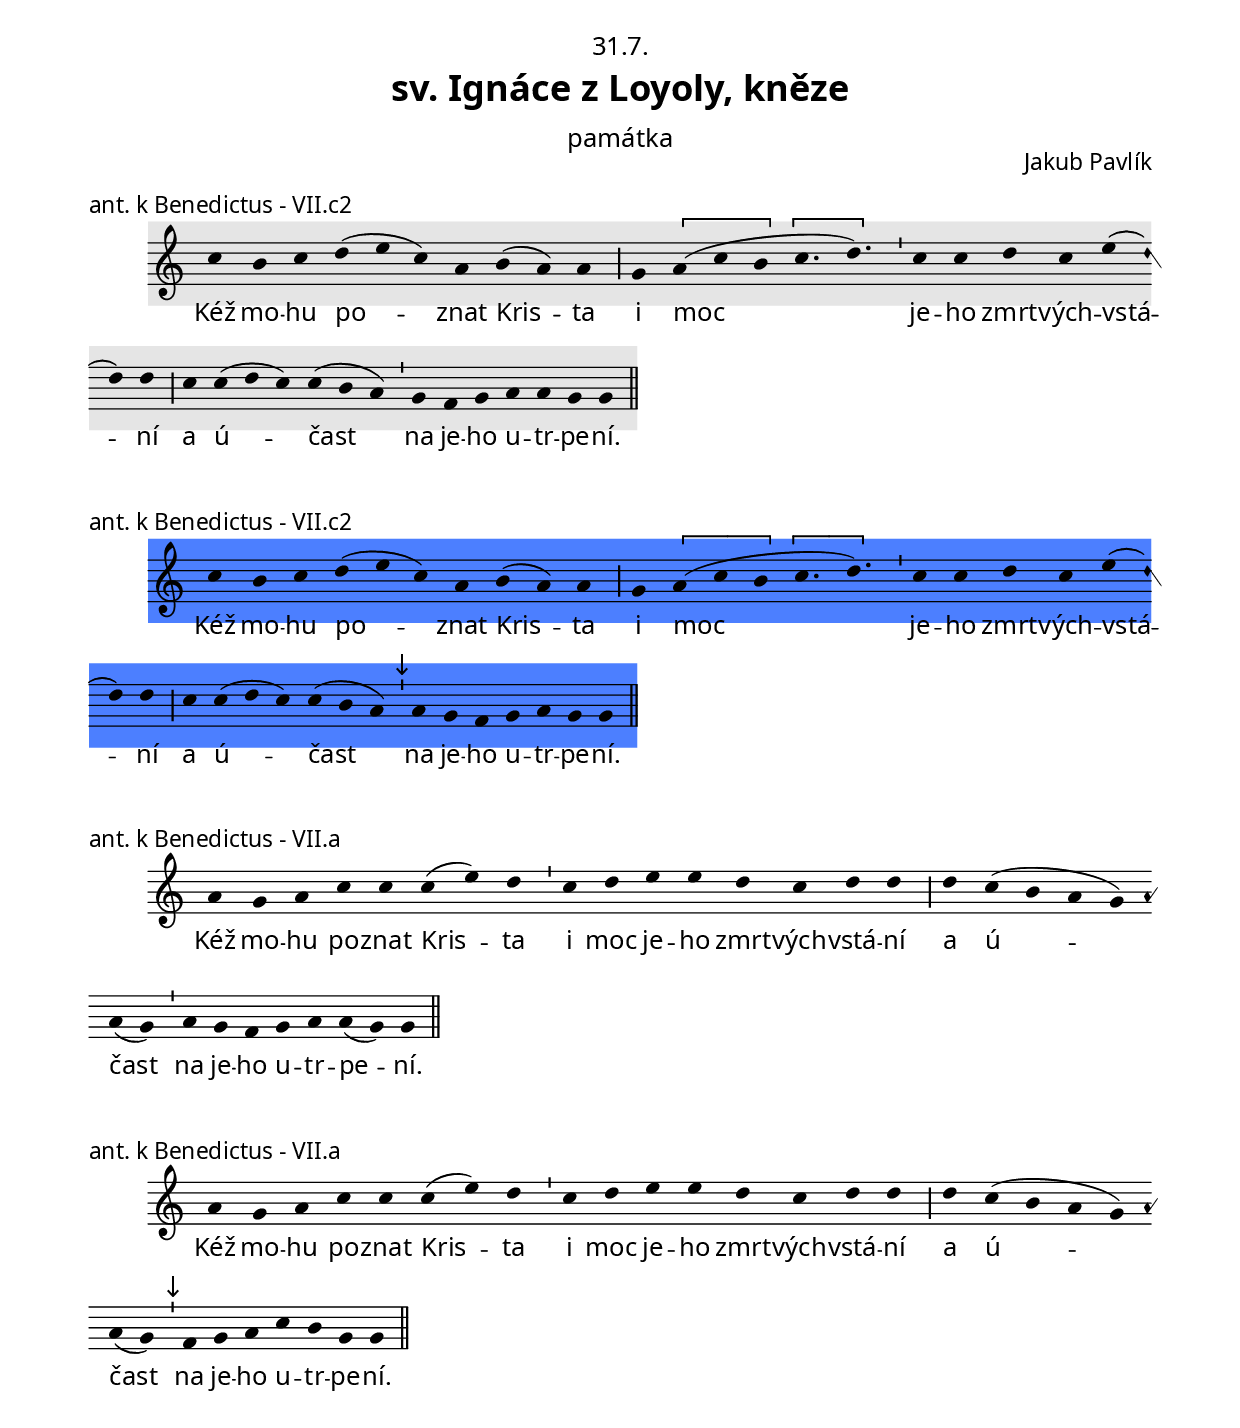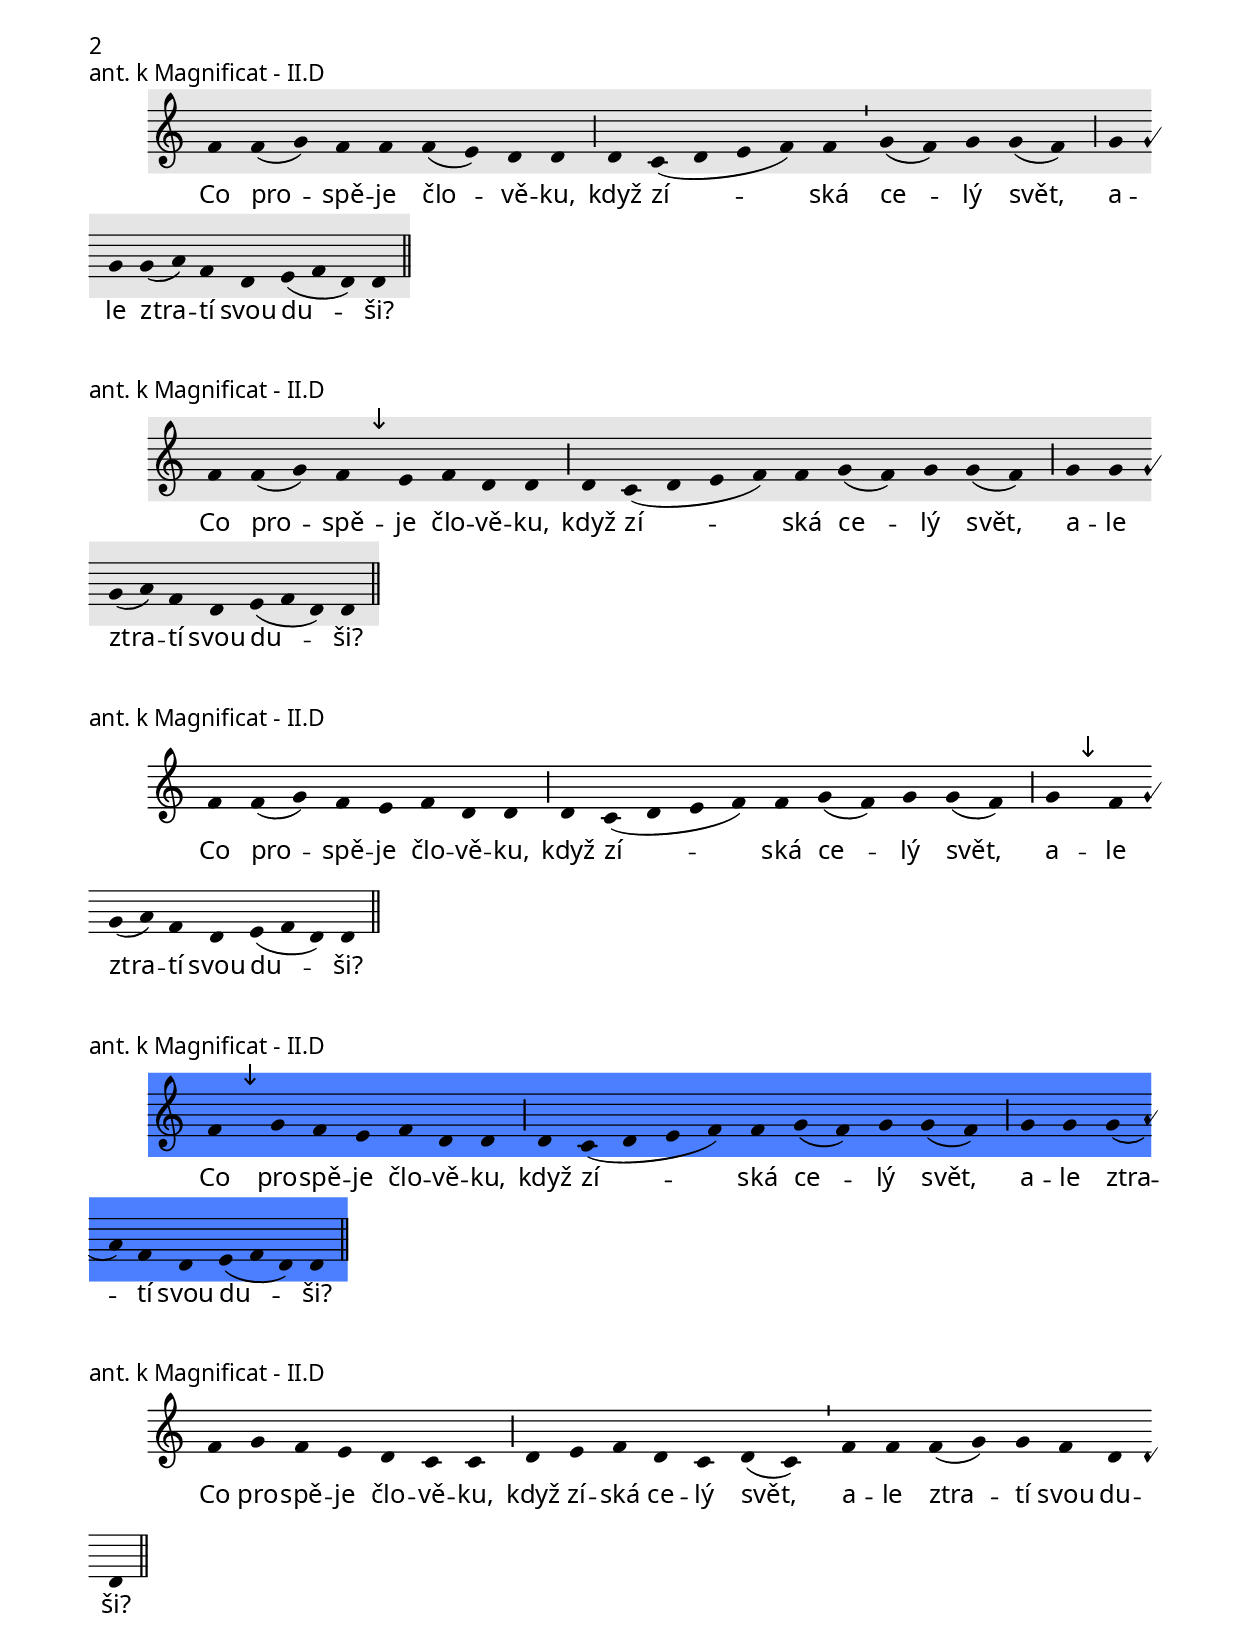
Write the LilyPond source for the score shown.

\version "2.17.17"

\include "../spolecne.ly"

\header {
  title = \markup\titleSvatek
            "sv. Ignáce z Loyoly, kněze"
            "památka"
            31.7.
  composer = "Jakub Pavlík"
}

\score {
  \relative c'' {
    \zvyraznovacSedy
    \choralniRezim
    c4 b c d( e c) a b( a) a \barMaior
    g \[ a( c b \] \[ c4. d) \] \barMin c4 c d c e( d) d \barMaior
    c c( d c) c( b a) \barMin g f g a a g g \barFinalis
  }
  \addlyrics {
    Kéž mo -- hu po -- znat Kris -- ta
    i moc je -- ho zmrt -- vých -- vstá -- ní
    a ú -- čast na je -- ho u -- tr -- pe -- ní.
  }
  \header {
    quid = "ant. k Benedictus"
    modus = "VII"
    differentia = "c2"
    psalmus = ""
    placet = "krok na _na_ je nějak nepřirozený"
    id = "aben"
    piece = \markup {\sestavTitulekBezZalmu}
  }
}

\score {
  \relative c'' {
    \zvyraznovacModry
    \choralniRezim
    c4 b c d( e c) a b( a) a \barMaior
    g \[ a( c b \] \[ c4. d) \] \barMin c4 c d c e( d) d \barMaior
    c c( d c) c( b a) \barMin \mark\sipka a g f g a g g \barFinalis
  }
  \addlyrics {
    Kéž mo -- hu po -- znat Kris -- ta
    i moc je -- ho zmrt -- vých -- vstá -- ní
    a ú -- čast na je -- ho u -- tr -- pe -- ní.
  }
  \header {
    quid = "ant. k Benedictus"
    modus = "VII"
    differentia = "c2"
    psalmus = ""
    id = "aben"
    piece = \markup {\sestavTitulekBezZalmu}
  }
}

\score {
  \relative c'' {
    \choralniRezim
    a4 g a c c c( e) d \barMin
    c d e e d c d d \barMaior
    d c( b a g) a( g) \barMin a g f g a a( g) g \barFinalis
  }
  \addlyrics {
    Kéž mo -- hu po -- znat Kris -- ta
    i moc je -- ho zmrt -- vých -- vstá -- ní
    a ú -- čast na je -- ho u -- tr -- pe -- ní.
  }
  \header {
    quid = "ant. k Benedictus"
    modus = "VII"
    differentia = "a"
    psalmus = ""
    id = "aben"
    piece = \markup {\sestavTitulekBezZalmu}
  }
}

\score {
  \relative c'' {
    \choralniRezim
    a4 g a c c c( e) d \barMin
    c d e e d c d d \barMaior
    d c( b a g) a( g) \barMin \mark\sipka f g a c b g g \barFinalis
  }
  \addlyrics {
    Kéž mo -- hu po -- znat Kris -- ta
    i moc je -- ho zmrt -- vých -- vstá -- ní
    a ú -- čast na je -- ho u -- tr -- pe -- ní.
  }
  \header {
    quid = "ant. k Benedictus"
    modus = "VII"
    differentia = "a"
    psalmus = ""
    id = "aben"
    piece = \markup {\sestavTitulekBezZalmu}
  }
}

\pageBreak

\score {
  \relative c' {
    \zvyraznovacSedy
    \choralniRezim
    f4 f( g) f f f( e) d d \barMaior
    d c( d e f) f \barMin g( f) g g( f) \barMaior
    g g g( a) f d e( f d) d \barFinalis
  }
  \addlyrics {
    Co pro -- spě -- je člo -- vě -- ku,
    když zí -- ská ce -- lý svět,
    a -- le ztra -- tí svou du -- ši?
  }
  \header {
    quid = "ant. k Magnificat"
    modus = "II"
    differentia = "D"
    psalmus = ""
    id = "amag"
    piece = \markup {\sestavTitulekBezZalmu}
  }
}

\score {
  \relative c' {
    \zvyraznovacSedy
    \choralniRezim
    f4 f( g) f \mark\sipka e f d d \barMaior
    d c( d e f) f g( f) g g( f) \barMaior
    g g g( a) f d e( f d) d \barFinalis
  }
  \addlyrics {
    Co pro -- spě -- je člo -- vě -- ku,
    když zí -- ská ce -- lý svět,
    a -- le ztra -- tí svou du -- ši?
  }
  \header {
    quid = "ant. k Magnificat"
    modus = "II"
    differentia = "D"
    psalmus = ""
    id = "amag"
    piece = \markup {\sestavTitulekBezZalmu}
  }
}

\score {
  \relative c' {
    \choralniRezim
    f4 f( g) f e f d d \barMaior
    d c( d e f) f g( f) g g( f) \barMaior
    g \mark\sipka f g( a) f d e( f d) d \barFinalis
  }
  \addlyrics {
    Co pro -- spě -- je člo -- vě -- ku,
    když zí -- ská ce -- lý svět,
    a -- le ztra -- tí svou du -- ši?
  }
  \header {
    quid = "ant. k Magnificat"
    modus = "II"
    differentia = "D"
    psalmus = ""
    id = "amag"
    piece = \markup {\sestavTitulekBezZalmu}
  }
}

\score {
  \relative c' {
    \zvyraznovacModry
    \choralniRezim
    f4 \mark\sipka g f e f d d \barMaior
    d c( d e f) f g( f) g g( f) \barMaior
    g g g( a) f d e( f d) d \barFinalis
  }
  \addlyrics {
    Co pro -- spě -- je člo -- vě -- ku,
    když zí -- ská ce -- lý svět,
    a -- le ztra -- tí svou du -- ši?
  }
  \header {
    quid = "ant. k Magnificat"
    modus = "II"
    differentia = "D"
    psalmus = ""
    id = "amag"
    piece = \markup {\sestavTitulekBezZalmu}
  }
}

\score {
  \relative c' {
    \choralniRezim
    f4 g f e d c c \barMaior
    d e f d c d( c) \barMin
    f f f( g) g f d d \barFinalis
  }
  \addlyrics {
    Co pro -- spě -- je člo -- vě -- ku,
    když zí -- ská ce -- lý svět,
    a -- le ztra -- tí svou du -- ši?
  }
  \header {
    quid = "ant. k Magnificat"
    modus = "II"
    differentia = "D"
    psalmus = ""
    id = "amag"
    piece = \markup {\sestavTitulekBezZalmu}
  }
}

\score {
  \relative c'' {
    \choralniRezim
    d4 d c b c a a \barMaior
  }
  \addlyrics {
    Co pro -- spě -- je člo -- vě -- ku,
    když zí -- ská ce -- lý svět,
    a -- le ztra -- tí svou du -- ši?
  }
  \header {
    quid = "ant. k Magnificat"
    modus = ""
    differentia = ""
    psalmus = ""
    id = "amag"
    piece = \markup {\sestavTitulekBezZalmu}
  }
}
